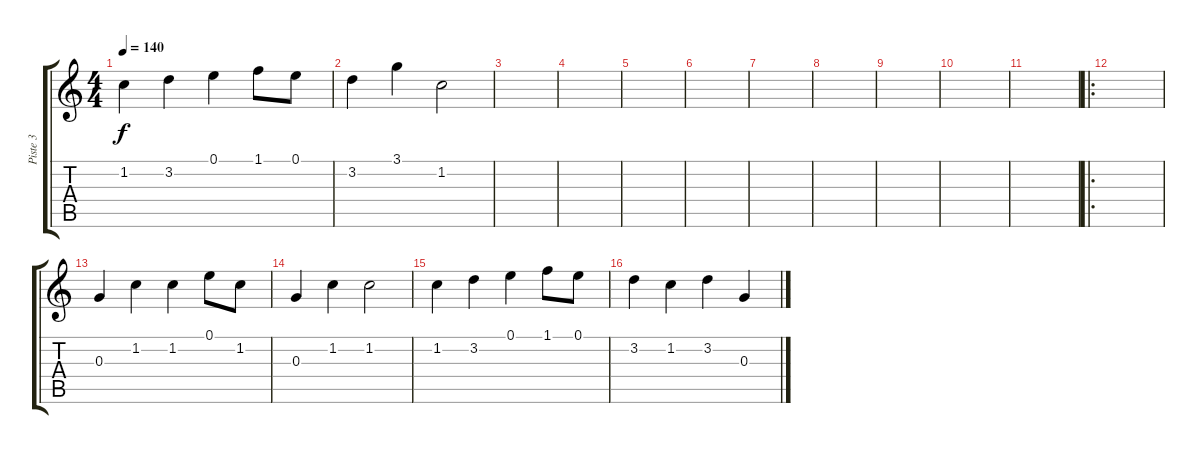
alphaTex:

\track ("Piste 3" "Piste 3") {instrument acousticguitarnylon}
\staff {score tabs}
\tuning (E4 B3 G3 D3 A2 E2) {hide}
\ts (4 4)
\tempo 140
\clef g2
\ks c
1.2.4{dy f} 3.2.4 0.1.4 1.1.8 0.1.8 |
3.2.4 3.1.4 1.2.2 |
|
|
|
|
|
|
|
|
|
\ro
|
0.3.4 1.2.4 1.2.4 0.1.8 1.2.8 |
0.3.4 1.2.4 1.2.2 |
1.2.4 3.2.4 0.1.4 1.1.8 0.1.8 |
3.2.4 1.2.4 3.2.4 0.3.4
